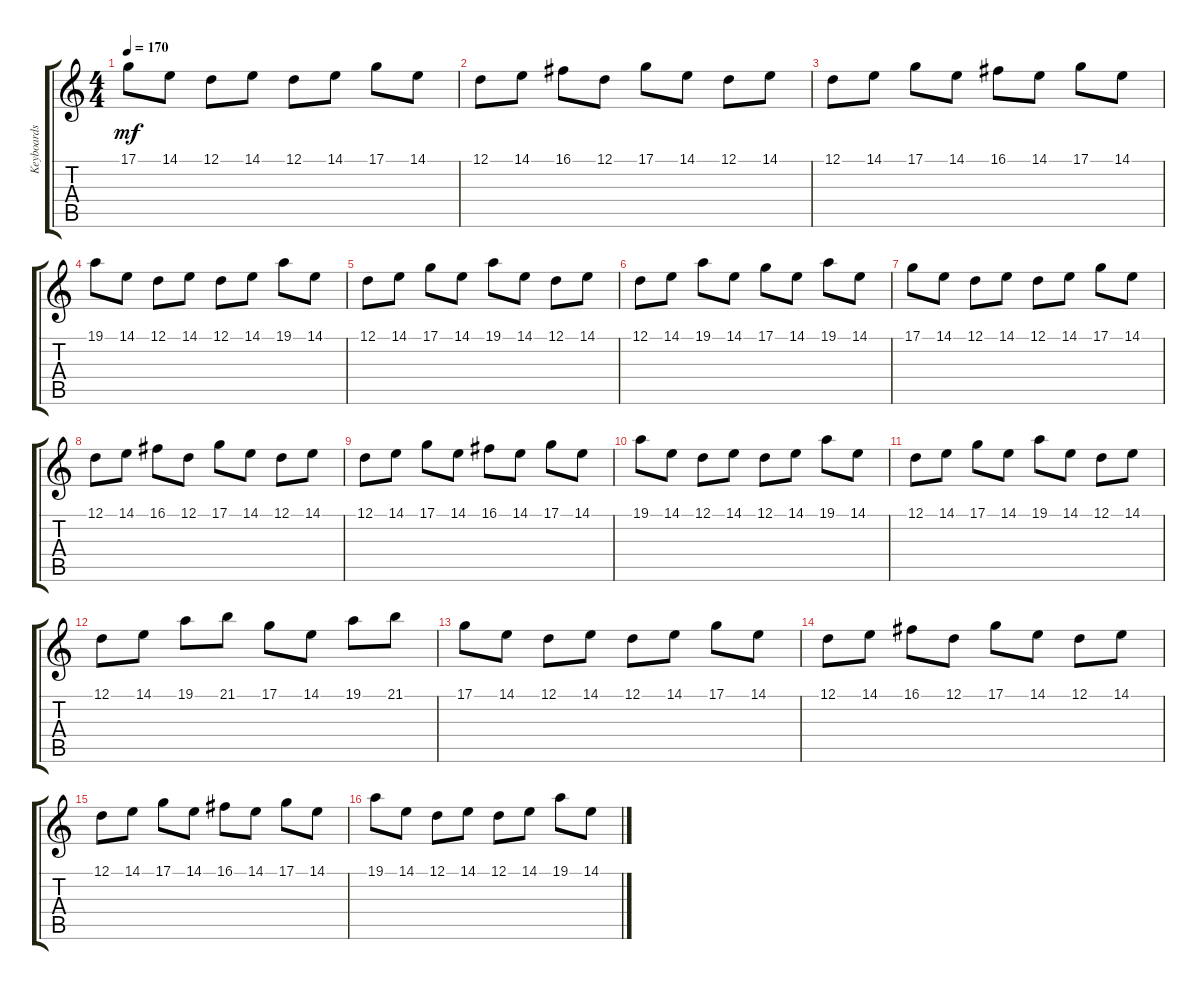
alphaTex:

\track ("Keyboards 1" "Keyboards ") {instrument lead2sawtooth}
\staff {score tabs}
\tuning (D4 A3 F3 C3 G2 C2) {hide}
\ts (4 4)
\tempo 170
\clef g2
\ks c
17.1.8{dy mf} 14.1.8 12.1.8 14.1.8 12.1.8 14.1.8 17.1.8 14.1.8 |
12.1.8 14.1.8 16.1.8 12.1.8 17.1.8 14.1.8 12.1.8 14.1.8 |
12.1.8 14.1.8 17.1.8 14.1.8 16.1.8 14.1.8 17.1.8 14.1.8 |
19.1.8 14.1.8 12.1.8 14.1.8 12.1.8 14.1.8 19.1.8 14.1.8 |
12.1.8 14.1.8 17.1.8 14.1.8 19.1.8 14.1.8 12.1.8 14.1.8 |
12.1.8 14.1.8 19.1.8 14.1.8 17.1.8 14.1.8 19.1.8 14.1.8 |
17.1.8 14.1.8 12.1.8 14.1.8 12.1.8 14.1.8 17.1.8 14.1.8 |
12.1.8 14.1.8 16.1.8 12.1.8 17.1.8 14.1.8 12.1.8 14.1.8 |
12.1.8 14.1.8 17.1.8 14.1.8 16.1.8 14.1.8 17.1.8 14.1.8 |
19.1.8 14.1.8 12.1.8 14.1.8 12.1.8 14.1.8 19.1.8 14.1.8 |
12.1.8 14.1.8 17.1.8 14.1.8 19.1.8 14.1.8 12.1.8 14.1.8 |
12.1.8 14.1.8 19.1.8 21.1.8 17.1.8 14.1.8 19.1.8 21.1.8 |
17.1.8 14.1.8 12.1.8 14.1.8 12.1.8 14.1.8 17.1.8 14.1.8 |
12.1.8 14.1.8 16.1.8 12.1.8 17.1.8 14.1.8 12.1.8 14.1.8 |
12.1.8 14.1.8 17.1.8 14.1.8 16.1.8 14.1.8 17.1.8 14.1.8 |
19.1.8 14.1.8 12.1.8 14.1.8 12.1.8 14.1.8 19.1.8 14.1.8
